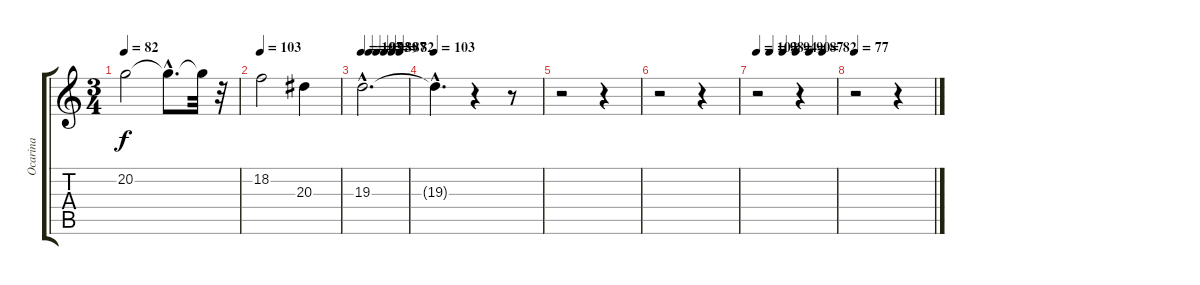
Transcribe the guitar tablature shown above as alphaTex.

\track ("Ocarina" "Ocarina") {instrument ocarina}
\staff {score tabs}
\tuning (E4 B3 G3 D3 A2 E2) {hide}
\ts (3 4)
\tempo 82
\clef g2
\ks c
20.2.2{dy f} 20.2{hac t}.8{d} 20.2{t}.32 r.32 |
\tempo 103
18.2.2 20.3.4 |
\tempo 103
\tempo (97 0.16666666666666666)
\tempo (93 0.3333333333333333)
\tempo (89 0.5)
\tempo (87 0.6666666666666666)
\tempo (82 0.8333333333333334)
19.3{hac}.2{d} |
\tempo 103
19.3{hac t}.4{d} r.4 r.8 |
r.2 r.4 |
r.2 r.4 |
\tempo 103
\tempo (98 0.16666666666666666)
\tempo (94 0.3333333333333333)
\tempo (90 0.5)
\tempo (87 0.6666666666666666)
\tempo (82 0.8333333333333334)
r.2 r.4 |
\tempo 77
r.2 r.4
